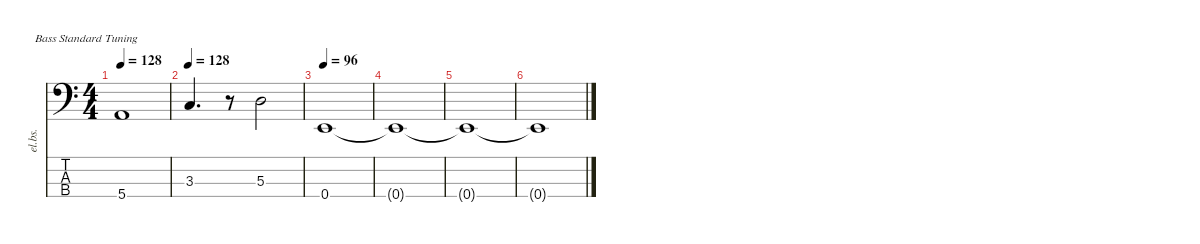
\defaultSystemsLayout 4
\hideDynamics
\bracketExtendMode nobrackets
\otherSystemsTrackNameOrientation horizontal
\track ("Bass (Duff)" "el.bs.") {instrument electricbasspick}
\staff {score tabs}
\tuning (G2 D2 A1 E1)
\ts (4 4)
\tempo 128
\clef f4
\ks c
5.4.1{dy f} |
\tempo 128
3.3.4{d} r.8 5.3.2 |
\tempo 96
0.4.1 |
0.4{t}.1 |
0.4{t}.1 |
0.4{t}.1
